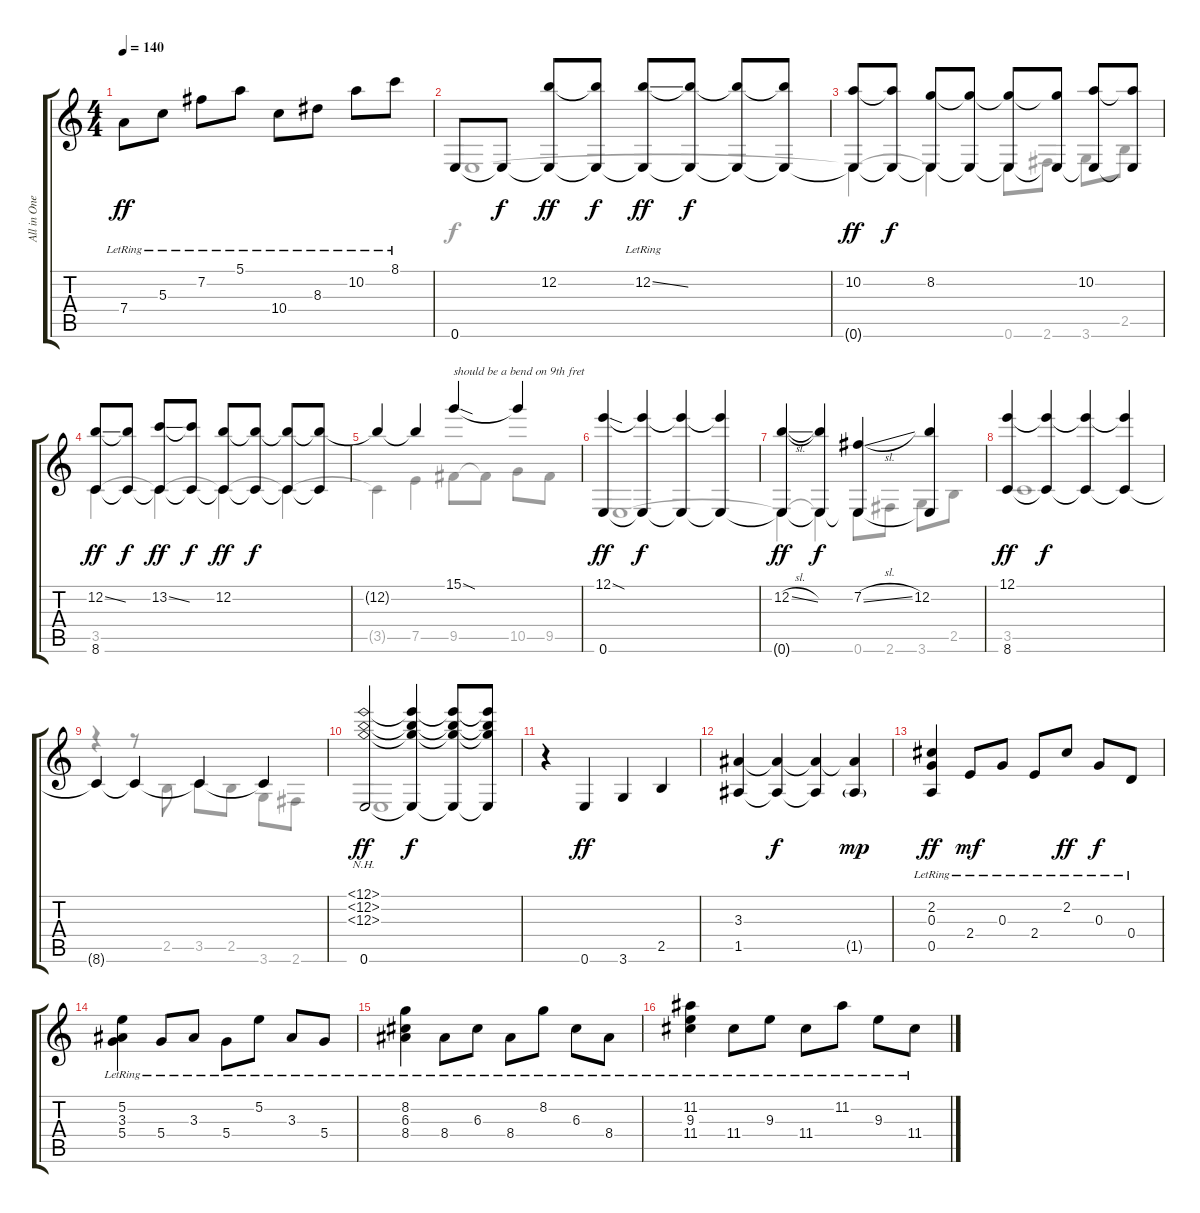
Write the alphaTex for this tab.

\track ("All in One" "All in One") {instrument acousticguitarsteel}
\staff {score tabs}
\tuning (E4 B3 G3 D3 A2 E2) {hide}
\voice
\ts (4 4)
\tempo 140
\clef g2
\ks c
7.4{lr}.8{dy ff} 5.3{lr}.8 7.2{lr}.8 5.1{lr}.8 10.4{lr}.8 8.3{lr}.8 10.2{lr}.8 8.1{lr}.8 |
0.6.8 0.6{t}.8{dy f} (12.2 0.6{t}).8{dy ff} (12.2{t} 0.6{t}).8{dy f} (12.2{ss lr} 0.6{t}).8{dy ff} (12.2{t} 0.6{t}).8{dy f} (12.2{t} 0.6{t}).8 (12.2{t} 0.6{t}).8 |
(10.2 0.6{t}).8{dy ff} (10.2{t} 0.6{t}).8{dy f} (8.2 0.6{t}).8 (8.2{t} 0.6{t}).8 (8.2{t} 0.6{t}).8 (8.2{t} 0.6{t}).8 (10.2 0.6{t}).8 (10.2{t} 0.6{t}).8 |
(12.2{ss} 8.6).8{dy ff} (12.2{t} 8.6{t}).8{dy f} (13.2{ss} 8.6{t}).8{dy ff} (13.2{t} 8.6{t}).8{dy f} (12.2 8.6{t}).8{dy ff} (12.2{t} 8.6{t}).8{dy f} (12.2{t} 8.6{t}).8 (12.2{t} 8.6{t}).8 |
12.2{t}.4 12.2{t}.4 15.1{sod}.4{txt "should be a bend on 9th fret"} 15.1{t}.4 |
(12.1{sod} 0.6).4{dy ff} (12.1{t} 0.6{t}).4{dy f} (12.1{t} 0.6{t}).4 (12.1{t} 0.6{t}).4 |
(12.2{sl} 0.6{t}).4{dy ff} (12.2{t} 0.6{t}).4{dy f} (7.2{sl} 0.6{t}).4 (12.2 0.6{t}).4 |
(12.1 8.6).4{dy ff} (12.1{t} 8.6{t}).4{dy f} (12.1{t} 8.6{t}).4 (12.1{t} 8.6{t}).4 |
8.6{t}.4 8.6{t}.4 8.6{t}.4 8.6{t}.4 |
(12.1{nh} 12.2{nh} 12.3{nh} 0.6).2{dy ff} (12.1{t} 12.2{t} 12.3{t} 0.6{t}).4{dy f} (12.1{t} 12.2{t} 12.3{t} 0.6{t}).8 (12.1{t} 12.2{t} 12.3{t} 0.6{t}).8 |
r.4 0.6.4{dy ff} 3.6.4 2.5.4 |
(3.3 1.5).4 (3.3{t} 1.5{t}).4{dy f} (3.3{t} 1.5{t}).4 (3.3{t} 1.5{g}).4{dy mp} |
(2.2{lr} 0.3{lr} 0.5{lr}).4{dy ff} 2.4{lr}.8{dy mf} 0.3{lr}.8 2.4{lr}.8 2.2{lr}.8{dy ff} 0.3{lr}.8{dy f} 0.4{lr}.8 |
(5.2{lr} 3.3 5.4).4 5.4{lr}.8 3.3{lr}.8 5.4{lr}.8 5.2{lr}.8 3.3{lr}.8 5.4{lr}.8 |
(8.2{lr} 6.3 8.4).4 8.4{lr}.8 6.3{lr}.8 8.4{lr}.8 8.2{lr}.8 6.3{lr}.8 8.4{lr}.8 |
(11.2{lr} 9.3 11.4).4 11.4{lr}.8 9.3{lr}.8 11.4{lr}.8 11.2{lr}.8 9.3{lr}.8 11.4{lr}.8
\voice
\clef g2
\ottava regular
\simile none
\ks c
|
0.6.1 |
0.6{t}.4 0.6{t}.4 0.6.8 2.6.8 3.6.8 2.5.8 |
3.5.4 3.5{t}.4 3.5{t}.4 3.5{t}.4 |
3.5{t}.4 7.5.4 9.5.8 9.5{t}.8 10.5.8 9.5.8 |
0.6.1 |
0.6{t}.4 0.6{t}.4 0.6.8 2.6.8 3.6.8 2.5.8 |
3.5.1 |
r.4 r.8 2.5.8 3.5.8 2.5.8 3.6.8 2.6.8 |
0.6.1 |
|
|
|
|
|
